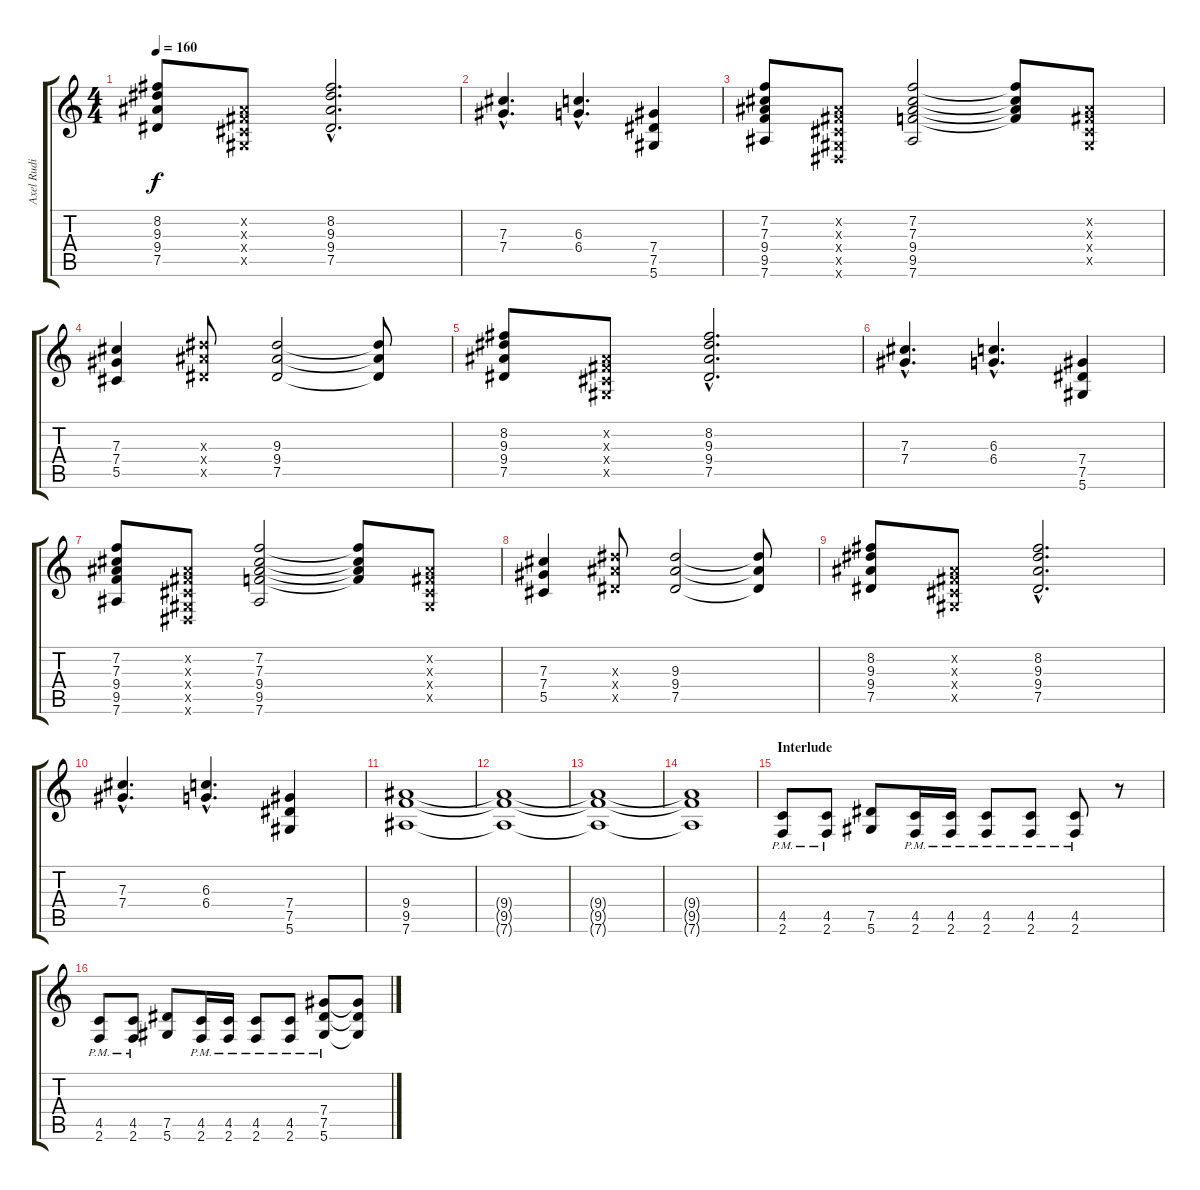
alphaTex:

\track ("Axel Rudi Pell - Guitar 2" "Axel Rudi ") {instrument distortionguitar}
\staff {score tabs}
\tuning (Eb4 Bb3 Gb3 Db3 Ab2 Eb2) {hide}
\ts (4 4)
\tempo 160
\clef g2
\ks c
(8.2 9.3 9.4 7.5).8{dy f} (0.2{x} 0.3{x} 0.4{x} 0.5{x}).8 (8.2{hac} 9.3{hac} 9.4{hac} 7.5{hac}).2{d} |
(7.3{hac} 7.4{hac}).4{d} (6.3{hac} 6.4{hac}).4{d} (7.4 7.5 5.6).4 |
(7.2 7.3 9.4 9.5 7.6).8 (0.2{x} 0.3{x} 0.4{x} 0.5{x} 0.6{x}).8 (7.2 7.3 9.4 9.5 7.6).2 (7.2{t} 7.3{t} 9.4{t} 9.5{t}).8 (0.2{x} 0.3{x} 0.4{x} 0.5{x}).8 |
(7.3 7.4 5.5).4 (9.3{x} 9.4{x} 7.5{x}).8 (9.3 9.4 7.5).2 (9.3{t} 9.4{t} 7.5{t}).8 |
(8.2 9.3 9.4 7.5).8 (0.2{x} 0.3{x} 0.4{x} 0.5{x}).8 (8.2{hac} 9.3{hac} 9.4{hac} 7.5{hac}).2{d} |
(7.3{hac} 7.4{hac}).4{d} (6.3{hac} 6.4{hac}).4{d} (7.4 7.5 5.6).4 |
(7.2 7.3 9.4 9.5 7.6).8 (0.2{x} 0.3{x} 0.4{x} 0.5{x} 0.6{x}).8 (7.2 7.3 9.4 9.5 7.6).2 (7.2{t} 7.3{t} 9.4{t} 9.5{t}).8 (0.2{x} 0.3{x} 0.4{x} 0.5{x}).8 |
(7.3 7.4 5.5).4 (9.3{x} 9.4{x} 7.5{x}).8 (9.3 9.4 7.5).2 (9.3{t} 9.4{t} 7.5{t}).8 |
(8.2 9.3 9.4 7.5).8 (0.2{x} 0.3{x} 0.4{x} 0.5{x}).8 (8.2{hac} 9.3{hac} 9.4{hac} 7.5{hac}).2{d} |
(7.3{hac} 7.4{hac}).4{d} (6.3{hac} 6.4{hac}).4{d} (7.4 7.5 5.6).4 |
(9.4 9.5 7.6).1 |
(9.4{t} 9.5{t} 7.6{t}).1 |
(9.4{t} 9.5{t} 7.6{t}).1 |
(9.4{t} 9.5{t} 7.6{t}).1 |
\section ("" "Interlude")
(4.5{pm} 2.6{pm}).8 (4.5{pm} 2.6{pm}).8 (7.5 5.6).8 (4.5{pm} 2.6{pm}).16 (4.5{pm} 2.6{pm}).16 (4.5{pm} 2.6{pm}).8 (4.5{pm} 2.6{pm}).8 (4.5{pm} 2.6{pm}).8 r.8 |
(4.5{pm} 2.6{pm}).8 (4.5{pm} 2.6{pm}).8 (7.5 5.6).8 (4.5{pm} 2.6{pm}).16 (4.5{pm} 2.6{pm}).16 (4.5{pm} 2.6{pm}).8 (4.5{pm} 2.6{pm}).8 (7.4 7.5 5.6{pm}).8 (7.4{t} 7.5{t} 5.6{t}).8
